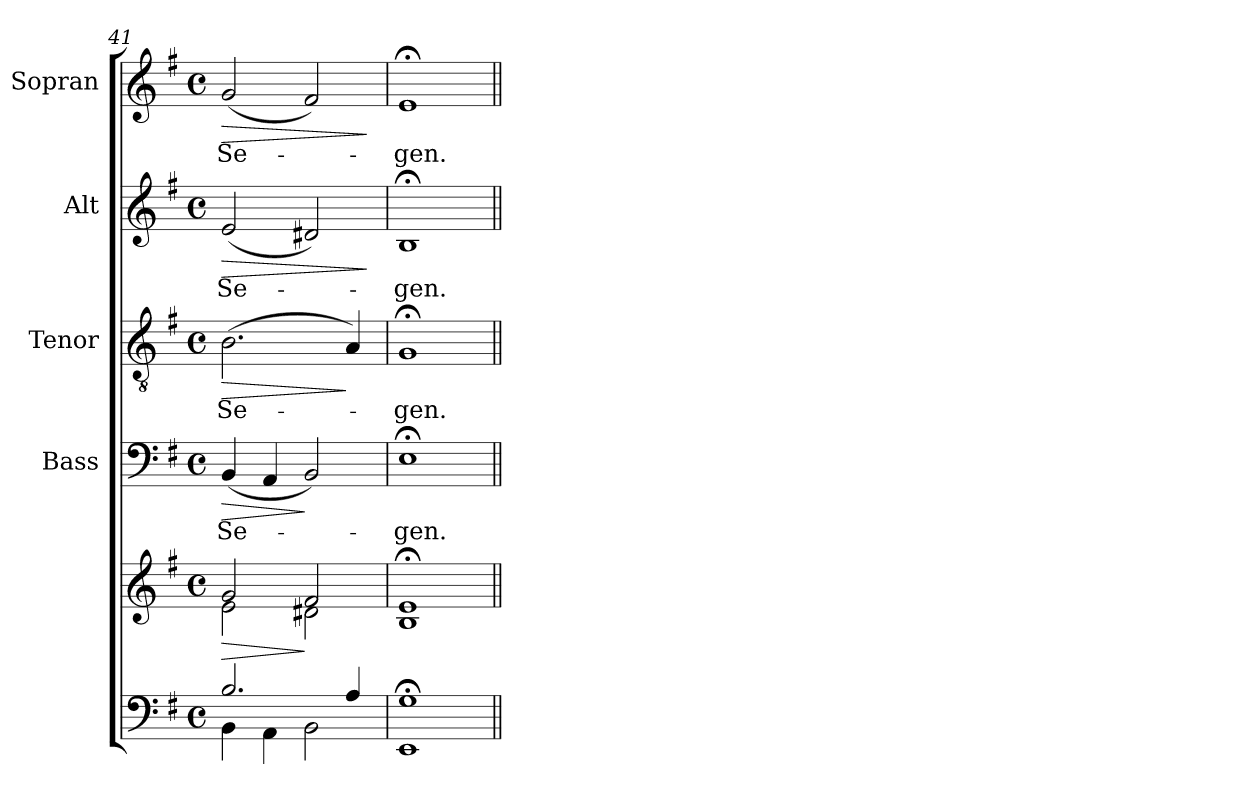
**kern	**kern	**dynam	**kern	**text	**dynam	**kern	**text	**dynam	**kern	**text	**dynam	**kern	**text	**dynam
*part5	*part5	*part5	*part4	*part4	*part4	*part3	*part3	*part3	*part2	*part2	*part2	*part1	*part1	*part1
*staff6	*staff5	*staff5/6	*staff4	*staff4	*staff4	*staff3	*staff3	*staff3	*staff2	*staff2	*staff2	*staff1	*staff1	*staff1
*	*	*	*I"Bass	*	*	*I"Tenor	*	*	*I"Alt	*	*	*I"Sopran	*	*
*	*	*	*I'B.	*	*	*I'T.	*	*	*I'A.	*	*	*I'S.	*	*
*clefF4	*clefG2	*	*clefF4	*	*	*clefGv2	*	*	*clefG2	*	*	*clefG2	*	*
*k[f#]	*k[f#]	*	*k[f#]	*	*	*k[f#]	*	*	*k[f#]	*	*	*k[f#]	*	*
*G:	*G:	*	*G:	*	*	*G:	*	*	*G:	*	*	*G:	*	*
*M4/4	*M4/4	*	*M4/4	*	*	*M4/4	*	*	*M4/4	*	*	*M4/4	*	*
*met(c)	*met(c)	*	*met(c)	*	*	*met(c)	*	*	*met(c)	*	*	*met(c)	*	*
=41	=41	=41	=41	=41	=41	=41	=41	=41	=41	=41	=41	=41	=41	=41
*^	*	*	*	*	*	*	*	*	*	*	*	*	*	*
!	!	!	!LO:HP:b	!	!LO:LY:b	!LO:HP:b	!	!LO:LY:b	!LO:HP:b	!	!LO:LY:b	!LO:HP:b	!	!LO:LY:b	!LO:HP:b
*	*	*^	*	*	*	*	*	*	*	*	*	*	*	*	*
2.B/	4BB\	2g/	2e\	>	(<4BB/	Se-	>	(>2.B\	Se-	>	(<2e/	Se-	>	(<2g/	Se-	>
.	4AA\	.	.	.	4AA/	.	.	.	.	.	.	.	.	.	.	.
.	2BB\	2f#/	2d#X\	]	2BB/)	.	]	.	.	.	2d#X/)	.	.	2f#/)	.	.
4A/	.	.	.	.	.	.	.	4A/)	.	]	.	.	.	.	.	.
*v	*v	*	*	*	*	*	*	*	*	*	*	*	*	*	*	*
*	*v	*v	*	*	*	*	*	*	*	*	*	*	*	*	*
.	.	.	.	.	.	.	.	.	.	.	]	.	.	]
=42	=42	=42	=42	=42	=42	=42	=42	=42	=42	=42	=42	=42	=42	=42
*^	*^	*	*	*	*	*	*	*	*	*	*	*	*	*
!	!	!	!	!	!	!LO:LY:b	!	!	!LO:LY:b	!	!	!LO:LY:b	!	!	!LO:LY:b	!
1G;<	1EE	1e;<	1B	.	1E;<	-gen.	.	1G;<	-gen.	.	1B;<	-gen.	.	1e;<	-gen.	.
*v	*v	*	*	*	*	*	*	*	*	*	*	*	*	*	*	*
*	*v	*v	*	*	*	*	*	*	*	*	*	*	*	*	*
=||	=||	=||	=||	=||	=||	=||	=||	=||	=||	=||	=||	=||	=||	=||
*-	*-	*-	*-	*-	*-	*-	*-	*-	*-	*-	*-	*-	*-	*-
